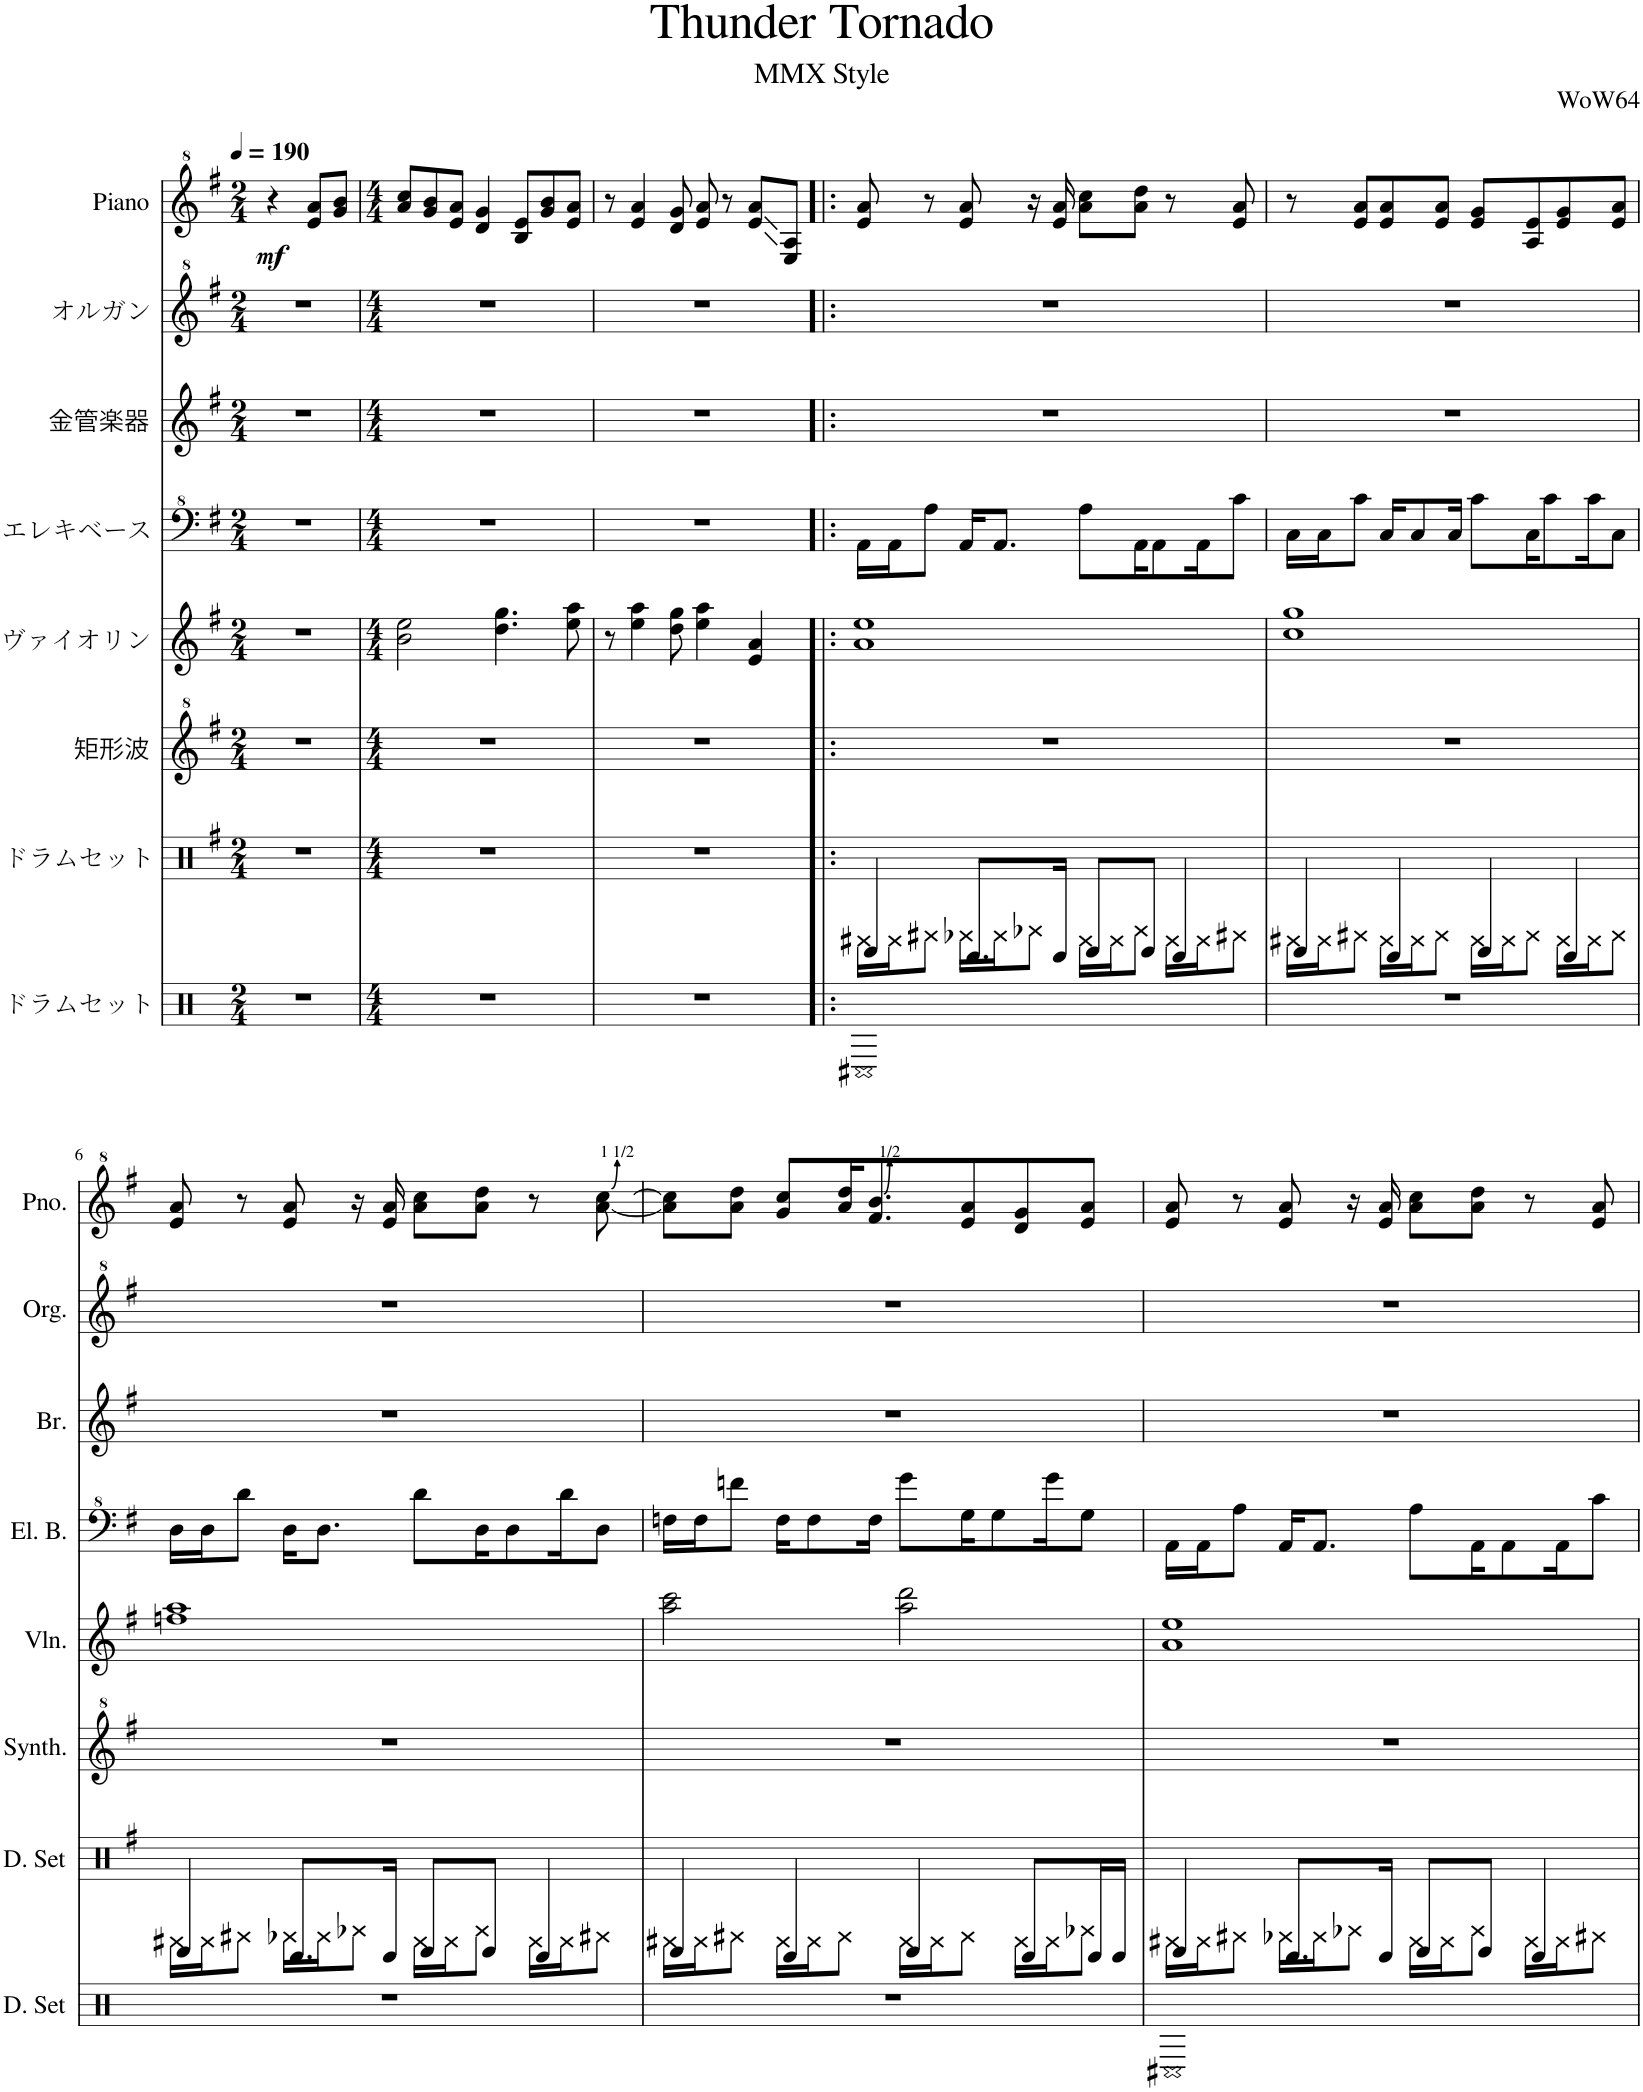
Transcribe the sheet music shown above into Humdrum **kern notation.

**kern	**kern	**kern	**kern	**kern	**kern	**kern	**kern	**dynam
*part8	*part7	*part6	*part5	*part4	*part3	*part2	*part1	*part1
*staff8	*staff7	*staff6	*staff5	*staff4	*staff3	*staff2	*staff1	*staff1
*I"ドラムセット	*I"ドラムセット	*I"矩形波	*I"ヴァイオリン	*I"エレキベース	*I"金管楽器	*I"オルガン	*I"Piano	*
*	*	*	*	*	*	*	*I'Pno.	*
*clefX	*clefX	*clefG^2	*clefG2	*clefF^4	*clefG2	*clefG^2	*clefG^2	*
*	*	*	*	*Trd7c12	*	*	*	*
*k[]	*k[f#]	*k[f#]	*k[f#]	*k[f#]	*k[f#]	*k[f#]	*k[f#]	*
*M2/4	*M2/4	*M2/4	*M2/4	*M2/4	*M2/4	*M2/4	*M2/4	*
*MM190	*MM190	*MM190	*MM190	*MM190	*MM190	*MM190	*MM190	*
=1	=1	=1	=1	=1	=1	=1	=1	=1
!	!	!	!	!	!	!	!	!LO:DY:b
2r	2r	2r	2r	2r	2r	2r	4r	mf
.	.	.	.	.	.	.	8ee/ 8aa/L	.
.	.	.	.	.	.	.	8gg/ 8bb/J	.
=2	=2	=2	=2	=2	=2	=2	=2	=2
*M4/4	*M4/4	*M4/4	*M4/4	*M4/4	*M4/4	*M4/4	*M4/4	*
1r	1r	1r	2b\ 2ee\	1r	1r	1r	8aa/ 8ccc/L	.
.	.	.	.	.	.	.	8gg/ 8bb/	.
.	.	.	.	.	.	.	8ee/ 8aa/J	.
.	.	.	.	.	.	.	4dd/ 4gg/	.
.	.	.	4.dd\ 4.gg\	.	.	.	.	.
.	.	.	.	.	.	.	8b/ 8ee/L	.
.	.	.	.	.	.	.	8gg/ 8bb/	.
.	.	.	8ee\ 8aa\	.	.	.	8ee/ 8aa/J	.
=3	=3	=3	=3	=3	=3	=3	=3	=3
1r	1r	1r	8r	1r	1r	1r	8r	.
.	.	.	4ee\ 4aa\	.	.	.	4ee/ 4aa/	.
.	.	.	8dd\ 8gg\	.	.	.	8dd/ 8gg/	.
.	.	.	4ee\ 4aa\	.	.	.	8ee/ 8aa/	.
.	.	.	.	.	.	.	8r	.
.	.	.	4e/ 4a/	.	.	.	8ee/ 8aa/L	.
.	.	.	.	.	.	.	8e/ 8a/J	.
=4!|:	=4!|:	=4!|:	=4!|:	=4!|:	=4!|:	=4!|:	=4!|:	=4!|:
*	*^	*	*	*	*	*	*	*
1C#X	4EE/	16GG#X\LL	1r	1a 1ee	16A\LL	1r	1r	8ee/ 8aa/	.
.	.	16GG\J	.	.	16A\J	.	.	.	.
.	.	8AA#X\J	.	.	8a\J	.	.	8r	.
.	8.DD/L	16AA-X\LL	.	.	16A/KL	.	.	8ee/ 8aa/	.
.	.	16AA\J	.	.	8.A/J	.	.	.	.
.	.	8BB-X\J	.	.	.	.	.	16r	.
.	16DD/Jk	.	.	.	.	.	.	16ee/ 16aa/	.
.	8EE/L	16GG\LL	.	.	8a\L	.	.	8aa\ 8ccc\L	.
.	.	16GG\J	.	.	.	.	.	.	.
.	8EE/J	8BB\J	.	.	16A\K	.	.	8aa\ 8ddd\J	.
.	.	.	.	.	8A\	.	.	.	.
.	4DD/	16GG\LL	.	.	.	.	.	8r	.
.	.	16GG\J	.	.	16A\K	.	.	.	.
.	.	8AA#X\J	.	.	8cc\J	.	.	8ee/ 8aa/	.
=5	=5	=5	=5	=5	=5	=5	=5	=5	=5
1r	4EE/	16GG#X\LL	1r	1cc 1gg	16c\LL	1r	1r	8r	.
.	.	16GG\J	.	.	16c\J	.	.	.	.
.	.	8AA#X\J	.	.	8cc\J	.	.	8ee/ 8aa/L	.
.	4DD/	16GG\LL	.	.	16c/KL	.	.	8ee/ 8aa/	.
.	.	16GG\J	.	.	8c/	.	.	.	.
.	.	8AA\J	.	.	.	.	.	8ee/ 8aa/J	.
.	.	.	.	.	16c/Jk	.	.	.	.
.	4EE/	16GG\LL	.	.	8cc\L	.	.	8ee/ 8gg/L	.
.	.	16GG\J	.	.	.	.	.	.	.
.	.	8AA\J	.	.	16c\K	.	.	8a/ 8ee/	.
.	.	.	.	.	8cc\	.	.	.	.
.	4DD/	16GG\LL	.	.	.	.	.	8ee/ 8gg/	.
.	.	16GG\J	.	.	16cc\K	.	.	.	.
.	.	8AA\J	.	.	8c\J	.	.	8ee/ 8aa/J	.
!!LO:LB:g=z
=6	=6	=6	=6	=6	=6	=6	=6	=6	=6
1r	4EE/	16GG#X\LL	1r	1ffn 1aa	16d\LL	1r	1r	8ee/ 8aa/	.
.	.	16GG\J	.	.	16d\J	.	.	.	.
.	.	8AA#X\J	.	.	8dd\J	.	.	8r	.
.	8.DD/L	16AA-X\LL	.	.	16d\KL	.	.	8ee/ 8aa/	.
.	.	16AA\J	.	.	8.d\J	.	.	.	.
.	.	8BB-X\J	.	.	.	.	.	16r	.
.	16DD/Jk	.	.	.	.	.	.	16ee/ 16aa/	.
.	8EE/L	16GG\LL	.	.	8dd\L	.	.	8aa\ 8ccc\L	.
.	.	16GG\J	.	.	.	.	.	.	.
.	8EE/J	8BB\J	.	.	16d\K	.	.	8aa\ 8ddd\J	.
.	.	.	.	.	8d\	.	.	.	.
.	4DD/	16GG\LL	.	.	.	.	.	8r	.
.	.	16GG\J	.	.	16dd\K	.	.	.	.
.	.	8AA#X\J	.	.	8d\J	.	.	[8aa\ [8ccc\	.
=7	=7	=7	=7	=7	=7	=7	=7	=7	=7
1r	4EE/	16GG#X\LL	1r	2aa\ 2ccc\	16fn\LL	1r	1r	8aa\] 8ccc\]L	.
.	.	16GG\J	.	.	16f\J	.	.	.	.
.	.	8AA#X\J	.	.	8ffn\J	.	.	8aa\ 8ddd\J	.
.	4DD/	16GG\LL	.	.	16f\KL	.	.	8gg/ 8ccc/L	.
.	.	16GG\J	.	.	8f\	.	.	.	.
.	.	8AA\J	.	.	.	.	.	16aa/ 16ddd/K	.
.	.	.	.	.	16f\Jk	.	.	8.ff#/ 8.bb/	.
.	4EE/	16GG\LL	.	2aa\ 2ddd\	8gg\L	.	.	.	.
.	.	16GG\J	.	.	.	.	.	.	.
.	.	8AA\J	.	.	16g\K	.	.	8ee/ 8aa/	.
.	.	.	.	.	8g\	.	.	.	.
.	8DD/L	16GG\LL	.	.	.	.	.	8dd/ 8gg/	.
.	.	16GG\J	.	.	16gg\K	.	.	.	.
.	16DD/L	8BB-X\J	.	.	8g\J	.	.	8ee/ 8aa/J	.
.	16DD/JJ	.	.	.	.	.	.	.	.
=8	=8	=8	=8	=8	=8	=8	=8	=8	=8
1C#X	4EE/	16GG#X\LL	1r	1a 1ee	16A\LL	1r	1r	8ee/ 8aa/	.
.	.	16GG\J	.	.	16A\J	.	.	.	.
.	.	8AA#X\J	.	.	8a\J	.	.	8r	.
.	8.DD/L	16AA-X\LL	.	.	16A/KL	.	.	8ee/ 8aa/	.
.	.	16AA\J	.	.	8.A/J	.	.	.	.
.	.	8BB-X\J	.	.	.	.	.	16r	.
.	16DD/Jk	.	.	.	.	.	.	16ee/ 16aa/	.
.	8EE/L	16GG\LL	.	.	8a\L	.	.	8aa\ 8ccc\L	.
.	.	16GG\J	.	.	.	.	.	.	.
.	8EE/J	8BB\J	.	.	16A\K	.	.	8aa\ 8ddd\J	.
.	.	.	.	.	8A\	.	.	.	.
.	4DD/	16GG\LL	.	.	.	.	.	8r	.
.	.	16GG\J	.	.	16A\K	.	.	.	.
.	.	8AA#X\J	.	.	8cc\J	.	.	8ee/ 8aa/	.
*	*v	*v	*	*	*	*	*	*	*
=	=	=	=	=	=	=	=	=
*-	*-	*-	*-	*-	*-	*-	*-	*-
